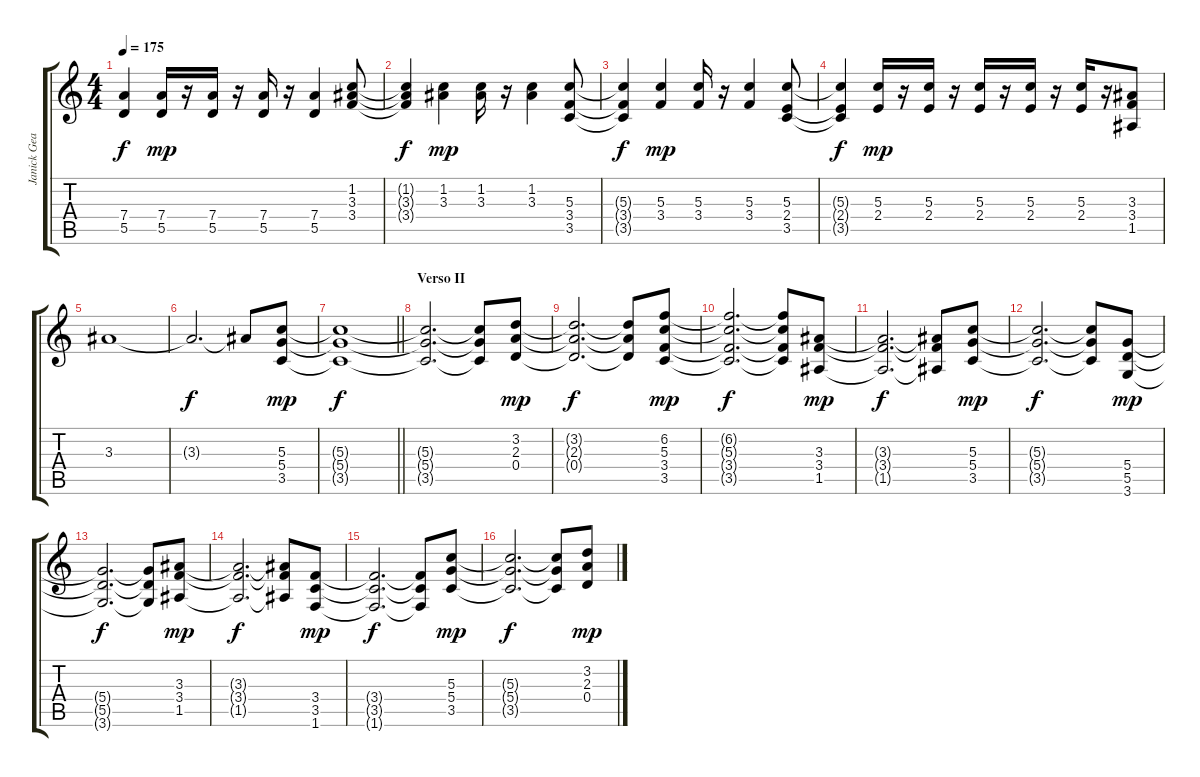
\track ("Janick Gears" "Janick Gea") {instrument distortionguitar}
\staff {score tabs}
\tuning (E4 B3 G3 D3 A2 E2) {hide}
\ts (4 4)
\tempo 175
\clef g2
\ks c
(7.4{t} 5.5{t}).4{dy f} (7.4 5.5).16{dy mp} r.16 (7.4 5.5).16 r.16 (7.4 5.5).16 r.16 (7.4 5.5).4 (1.2 3.3 3.4).8 |
(1.2{t} 3.3{t} 3.4{t}).4{dy f} (1.2 3.3).4{dy mp} (1.2 3.3).16 r.16 (1.2 3.3).4 (5.3 3.4 3.5).8 |
(5.3{t} 3.4{t} 3.5{t}).4{dy f} (5.3 3.4).4{dy mp} (5.3 3.4).16 r.16 (5.3 3.4).4 (5.3 2.4 3.5).8 |
(5.3{t} 2.4{t} 3.5{t}).4{dy f} (5.3 2.4).16{dy mp} r.16 (5.3 2.4).16 r.16 (5.3 2.4).16 r.16 (5.3 2.4).16 r.16 (5.3 2.4).16 r.16 (3.3 3.4 1.5).8 |
3.3.1 |
3.3{t}.2{d dy f} 3.3{t}.8 (5.3 5.4 3.5).8{dy mp} |
\barLineRight lightlight
(5.3{t} 5.4{t} 3.5{t}).1{dy f} |
\section ("" "Verso II")
(5.3{t} 5.4{t} 3.5{t}).2{d} (5.3{t} 5.4{t} 3.5{t}).8 (3.2 2.3 0.4).8{dy mp} |
(3.2{t} 2.3{t} 0.4{t}).2{d dy f} (3.2{t} 2.3{t} 0.4{t}).8 (6.2 5.3 3.4 3.5).8{dy mp} |
(6.2{t} 5.3{t} 3.4{t} 3.5{t}).2{d dy f} (6.2{t} 5.3{t} 3.4{t} 3.5{t}).8 (3.3 3.4 1.5).8{dy mp} |
(3.3{t} 3.4{t} 1.5{t}).2{d dy f} (3.3{t} 3.4{t} 1.5{t}).8 (5.3 5.4 3.5).8{dy mp} |
(5.3{t} 5.4{t} 3.5{t}).2{d dy f} (5.3{t} 5.4{t} 3.5{t}).8 (5.4 5.5 3.6).8{dy mp} |
(5.4{t} 5.5{t} 3.6{t}).2{d dy f} (5.4{t} 5.5{t} 3.6{t}).8 (3.3 3.4 1.5).8{dy mp} |
(3.3{t} 3.4{t} 1.5{t}).2{d dy f} (3.3{t} 3.4{t} 1.5{t}).8 (3.4 3.5 1.6).8{dy mp} |
(3.4{t} 3.5{t} 1.6{t}).2{d dy f} (3.4{t} 3.5{t} 1.6{t}).8 (5.3 5.4 3.5).8{dy mp} |
(5.3{t} 5.4{t} 3.5{t}).2{d dy f} (5.3{t} 5.4{t} 3.5{t}).8 (3.2 2.3 0.4).8{dy mp}
